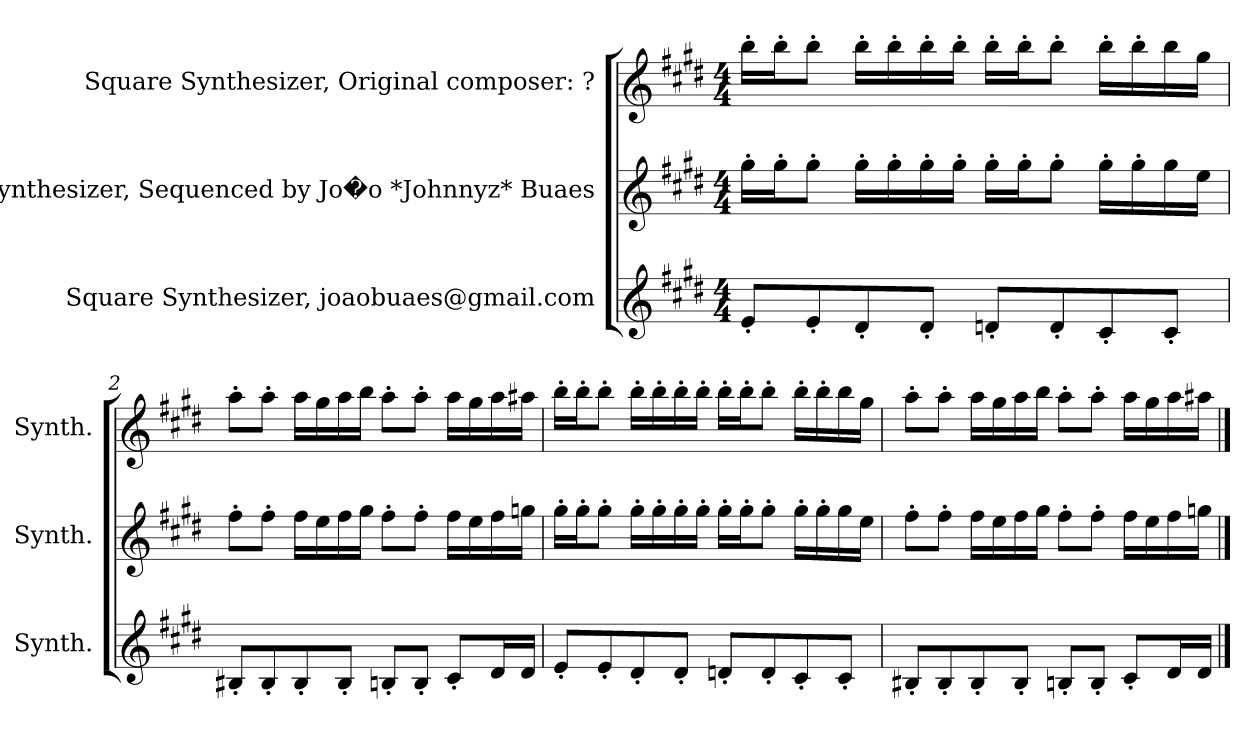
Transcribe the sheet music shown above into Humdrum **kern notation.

**kern	**kern	**kern
*part3	*part2	*part1
*staff3	*staff2	*staff1
*I"Square Synthesizer, joaobuaes@gmail.com	*I"Square Synthesizer, Sequenced by Jo�o *Johnnyz* Buaes	*I"Square Synthesizer, Original composer: ?
*I'Synth.	*I'Synth.	*I'Synth.
*clefG2	*clefG2	*clefG2
*k[f#c#g#d#]	*k[f#c#g#d#]	*k[f#c#g#d#]
*M4/4	*M4/4	*M4/4
*MM142	*MM142	*MM142
=1	=1	=1
8e'/L	16gg#'\LL	16bb'\LL
.	16gg#'\J	16bb'\J
8e'/	8gg#'\J	8bb'\J
8d#'/	16gg#'\LL	16bb'\LL
.	16gg#'\	16bb'\
8d#'/J	16gg#'\	16bb'\
.	16gg#'\JJ	16bb'\JJ
8dn'/L	16gg#'\LL	16bb'\LL
.	16gg#'\J	16bb'\J
8d'/	8gg#'\J	8bb'\J
8c#'/	16gg#'\LL	16bb'\LL
.	16gg#'\	16bb'\
8c#'/J	16gg#\	16bb\
.	16ee\JJ	16gg#\JJ
!!LO:LB:g=z
=2	=2	=2
8B#X'/L	8ff#'\L	8aa'\L
8B#'/	8ff#'\J	8aa'\J
8B#'/	16ff#\LL	16aa\LL
.	16ee\	16gg#\
8B#'/J	16ff#\	16aa\
.	16gg#\JJ	16bb\JJ
8Bn'/L	8ff#'\L	8aa'\L
8B'/J	8ff#'\J	8aa'\J
8c#'/L	16ff#\LL	16aa\LL
.	16ee\	16gg#\
16d#/L	16ff#\	16aa\
16d#/JJ	16ggn\JJ	16aa#X\JJ
=3	=3	=3
8e'/L	16gg#'\LL	16bb'\LL
.	16gg#'\J	16bb'\J
8e'/	8gg#'\J	8bb'\J
8d#'/	16gg#'\LL	16bb'\LL
.	16gg#'\	16bb'\
8d#'/J	16gg#'\	16bb'\
.	16gg#'\JJ	16bb'\JJ
8dn'/L	16gg#'\LL	16bb'\LL
.	16gg#'\J	16bb'\J
8d'/	8gg#'\J	8bb'\J
8c#'/	16gg#'\LL	16bb'\LL
.	16gg#'\	16bb'\
8c#'/J	16gg#\	16bb\
.	16ee\JJ	16gg#\JJ
!!LO:LB:g=z
=4	=4	=4
8B#X'/L	8ff#'\L	8aa'\L
8B#'/	8ff#'\J	8aa'\J
8B#'/	16ff#\LL	16aa\LL
.	16ee\	16gg#\
8B#'/J	16ff#\	16aa\
.	16gg#\JJ	16bb\JJ
8Bn'/L	8ff#'\L	8aa'\L
8B'/J	8ff#'\J	8aa'\J
8c#'/L	16ff#\LL	16aa\LL
.	16ee\	16gg#\
16d#/L	16ff#\	16aa\
16d#/JJ	16ggn\JJ	16aa#X\JJ
==	==	==
*-	*-	*-
